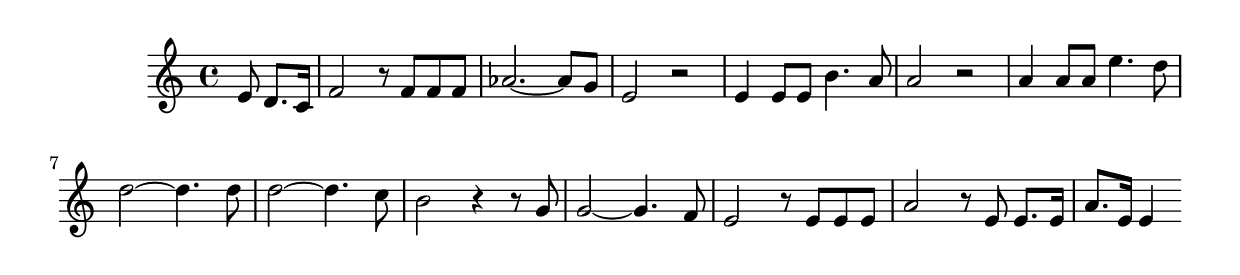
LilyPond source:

\version "2.19.49"
%{\header{
    title = "Ich grolle nicht"
    subtitle = "excerpt from Dichterliebe, opus 48"
    composer = "Robert Schumann (1810 -- 1856)"
    poet = "Heinrich Heine (1797 -- 1856)"
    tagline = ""
    piece = "Nicht zu schnell."
    arranger = "opus 48, n? 7"
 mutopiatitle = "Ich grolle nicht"
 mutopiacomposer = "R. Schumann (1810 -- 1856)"
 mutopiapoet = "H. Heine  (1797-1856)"
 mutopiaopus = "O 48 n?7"
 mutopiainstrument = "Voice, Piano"
 date = "1840"
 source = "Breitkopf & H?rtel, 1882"
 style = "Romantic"
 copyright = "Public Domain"
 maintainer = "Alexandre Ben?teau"
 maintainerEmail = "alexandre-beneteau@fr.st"
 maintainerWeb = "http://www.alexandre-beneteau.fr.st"
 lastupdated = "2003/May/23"
 
}%}
\score{{\key c \major
\time 4/4
%{\tempo 4=120
%}\relative e' {
\partial 8*3  e8 d8. c16 | f2 r8 f f f | aes2. ~ aes8 g | e2 r |
  e4 e8 e b'4. a8 | a2 r | a4 a8 a e'4. d8 | d2 ~ d4. d8 |
  d2 ~ d4. c8 | b2 r4 r8 g | g2 ~ g4. f8 | e2 r8 e e e | a2 r8 e e8. e16 |
  a8. e16 e4
}
}}